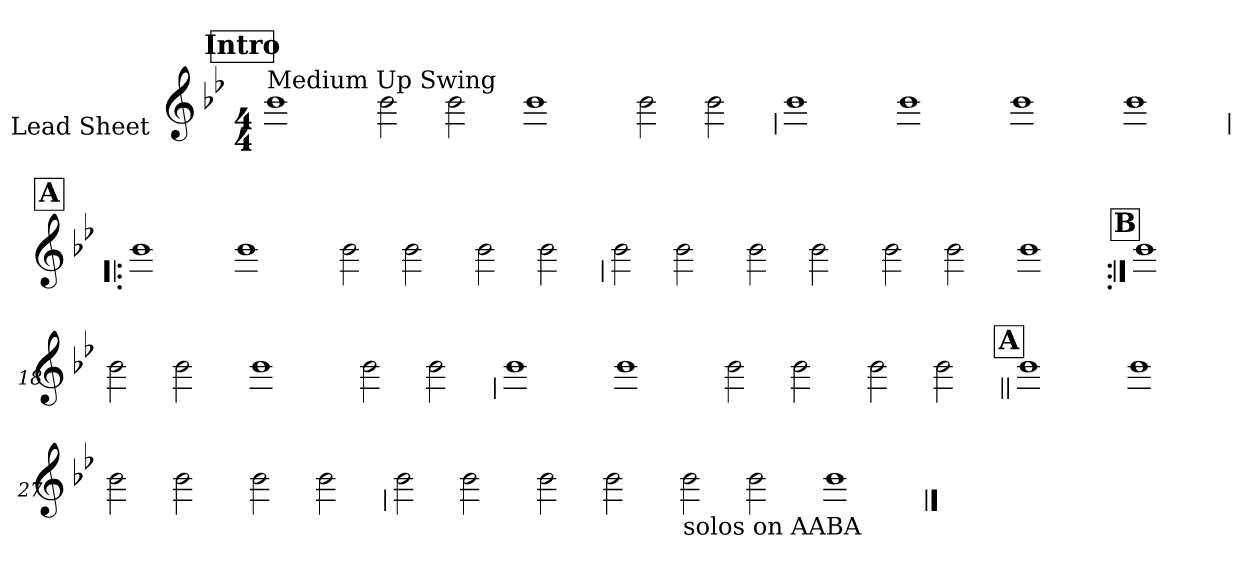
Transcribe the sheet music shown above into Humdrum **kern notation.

**kern
*part1
*staff1
*I"Lead Sheet
*stria0
*clefG2
*k[b-e-]
*B-:
*M4/4
!!LO:REH:place=s1:a:t=Intro
=1||
!LO:TX:a:t=Medium Up Swing
1b-
=2-
2b-
2b-
=3-
1b-
=4-
2b-
2b-
!!LO:LB:g=z
=5
1b-
=6-
1b-
=7-
1b-
=8-
1b-
!!LO:LB:g=z
!!LO:REH:place=s1:a:t=A
=9!|:
1b-
=10-
1b-
=11-
2b-
2b-
=12-
2b-
2b-
!!LO:LB:g=z
=13
2b-
2b-
=14-
2b-
2b-
=15-
2b-
2b-
=16-
1b-
!!LO:LB:g=z
!!LO:REH:place=s1:a:t=B
=17:|!
1b-
=18-
2b-
2b-
=19-
1b-
=20-
2b-
2b-
!!LO:LB:g=z
=21
1b-
=22-
1b-
=23-
2b-
2b-
=24-
2b-
2b-
!!LO:LB:g=z
!!LO:REH:place=s1:a:t=A
=25||
1b-
=26-
1b-
=27-
2b-
2b-
=28-
2b-
2b-
!!LO:LB:g=z
=29
2b-
2b-
=30-
2b-
2b-
=31-
!LO:TX:b:t=solos on AABA
2b-
2b-
=32-
1b-
==
*-
